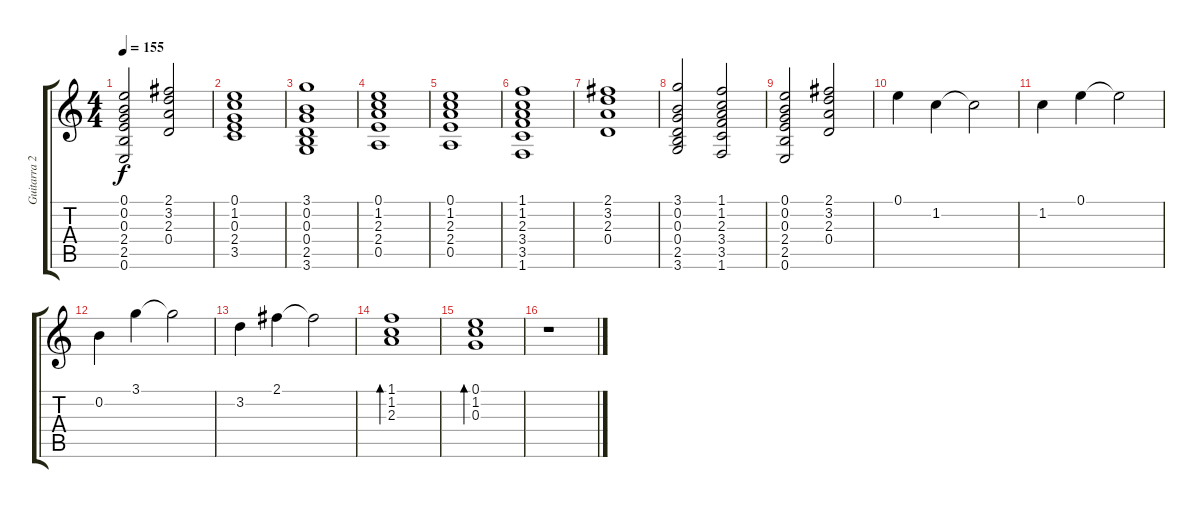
\track ("Guitarra 2" "Guitarra 2") {instrument electricguitarclean}
\staff {score tabs}
\tuning (E4 B3 G3 D3 A2 E2) {hide}
\ts (4 4)
\tempo 155
\clef g2
\ks c
(0.1 0.2 0.3 2.4 2.5 0.6).2{dy f} (2.1 3.2 2.3 0.4).2 |
(0.1 1.2 0.3 2.4 3.5).1 |
(3.1 0.2 0.3 0.4 2.5 3.6).1 |
(0.1 1.2 2.3 2.4 0.5).1 |
(0.1 1.2 2.3 2.4 0.5).1 |
(1.1 1.2 2.3 3.4 3.5 1.6).1 |
(2.1 3.2 2.3 0.4).1 |
(3.1 0.2 0.3 0.4 2.5 3.6).2 (1.1 1.2 2.3 3.4 3.5 1.6).2 |
(0.1 0.2 0.3 2.4 2.5 0.6).2 (2.1 3.2 2.3 0.4).2 |
0.1.4 1.2.4 1.2{t}.2 |
1.2.4 0.1.4 0.1{t}.2 |
0.2.4 3.1.4 3.1{t}.2 |
3.2.4 2.1.4 2.1{t}.2 |
(1.1 1.2 2.3).1{bd 240} |
(0.1 1.2 0.3).1{bd 240} |
r.1
